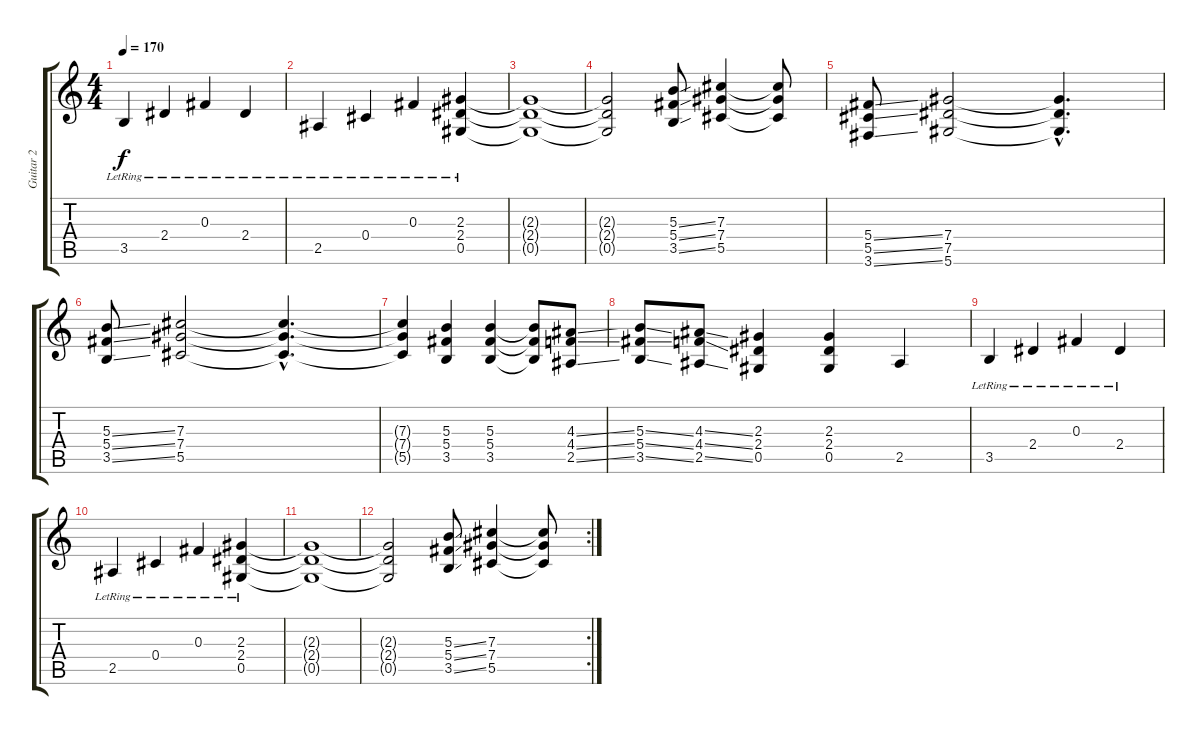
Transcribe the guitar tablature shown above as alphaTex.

\track ("Guitar 2" "Guitar 2") {instrument distortionguitar}
\staff {score tabs}
\tuning (Eb4 Bb3 Gb3 Db3 Ab2 Eb2) {hide}
\ts (4 4)
\tempo 170
\clef g2
\ks c
3.5{lr}.4{dy f} 2.4{lr}.4 0.3{lr}.4 2.4{lr}.4 |
2.5{lr}.4 0.4{lr}.4 0.3{lr}.4 (2.3{lr} 2.4{lr} 0.5{lr}).4 |
(2.3{t} 2.4{t} 0.5{t}).1 |
(2.3{t} 2.4{t} 0.5{t}).2 (5.3{ss} 5.4{ss} 3.5{ss}).8 (7.3 7.4 5.5).4 (7.3{t} 7.4{t} 5.5{t}).8 |
(5.4{ss} 5.5{ss} 3.6{ss}).8 (7.4 7.5 5.6).2 (7.4{hac t} 7.5{hac t} 5.6{hac t}).4{d} |
(5.3{ss} 5.4{ss} 3.5{ss}).8 (7.3 7.4 5.5).2 (7.3{hac t} 7.4{hac t} 5.5{hac t}).4{d} |
(7.3{t} 7.4{t} 5.5{t}).4 (5.3 5.4 3.5).4 (5.3 5.4 3.5).4 (5.3{t} 5.4{t} 3.5{t}).8 (4.3{ss} 4.4{ss} 2.5{ss}).8 |
(5.3{ss} 5.4{ss} 3.5{ss}).8 (4.3{ss} 4.4{ss} 2.5{ss}).8 (2.3 2.4 0.5).4 (2.3 2.4 0.5).4 2.5.4 |
3.5{lr}.4 2.4{lr}.4 0.3{lr}.4 2.4{lr}.4 |
2.5{lr}.4 0.4{lr}.4 0.3{lr}.4 (2.3{lr} 2.4{lr} 0.5{lr}).4 |
(2.3{t} 2.4{t} 0.5{t}).1 |
\rc 2
(2.3{t} 2.4{t} 0.5{t}).2 (5.3{ss} 5.4{ss} 3.5{ss}).8 (7.3 7.4 5.5).4 (7.3{t} 7.4{t} 5.5{t}).8
